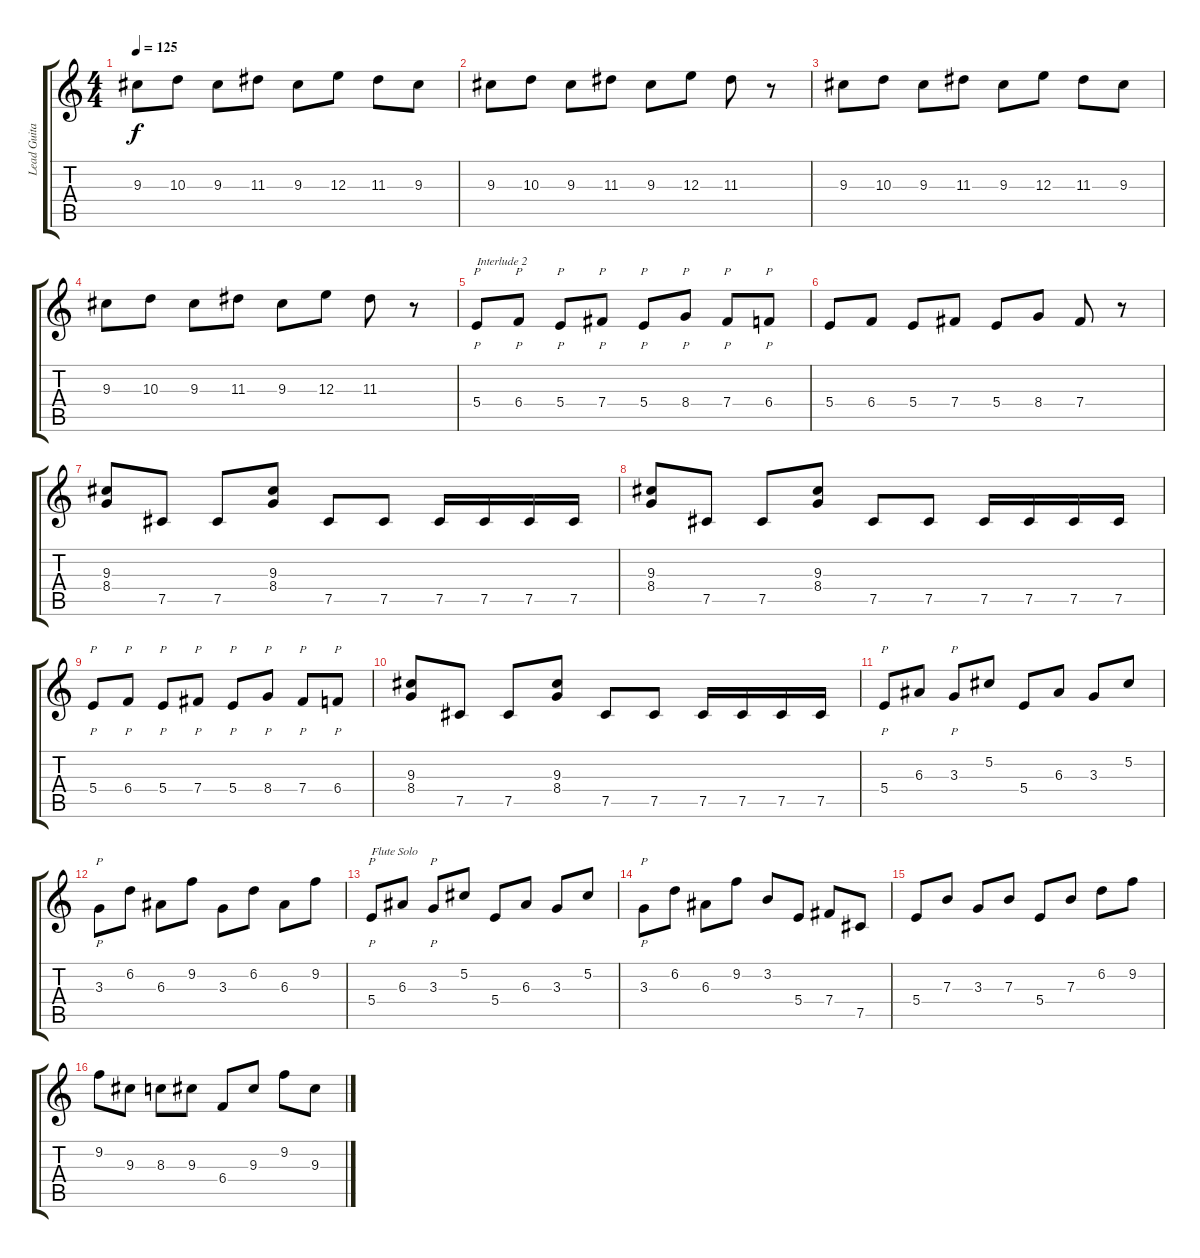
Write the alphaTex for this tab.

\track ("Lead Guitar" "Lead Guita") {instrument distortionguitar}
\staff {score tabs}
\tuning (Db4 Ab3 E3 B2 Gb2 Db2) {hide}
\ts (4 4)
\tempo 125
\clef g2
\ks c
9.3.8{dy f} 10.3.8 9.3.8 11.3.8 9.3.8 12.3.8 11.3.8 9.3.8 |
9.3.8 10.3.8 9.3.8 11.3.8 9.3.8 12.3.8 11.3.8 r.8 |
9.3.8 10.3.8 9.3.8 11.3.8 9.3.8 12.3.8 11.3.8 9.3.8 |
9.3.8 10.3.8 9.3.8 11.3.8 9.3.8 12.3.8 11.3.8 r.8 |
5.4.8{p txt "Interlude 2"} 6.4.8{p} 5.4.8{p} 7.4.8{p} 5.4.8{p} 8.4.8{p} 7.4.8{p} 6.4.8{p} |
5.4.8 6.4.8 5.4.8 7.4.8 5.4.8 8.4.8 7.4.8 r.8 |
(9.3 8.4).8 7.5.8 7.5.8 (9.3 8.4).8 7.5.8 7.5.8 7.5.16 7.5.16 7.5.16 7.5.16 |
(9.3 8.4).8 7.5.8 7.5.8 (9.3 8.4).8 7.5.8 7.5.8 7.5.16 7.5.16 7.5.16 7.5.16 |
5.4.8{p} 6.4.8{p} 5.4.8{p} 7.4.8{p} 5.4.8{p} 8.4.8{p} 7.4.8{p} 6.4.8{p} |
(9.3 8.4).8 7.5.8 7.5.8 (9.3 8.4).8 7.5.8 7.5.8 7.5.16 7.5.16 7.5.16 7.5.16 |
5.4.8{p} 6.3.8 3.3.8{p} 5.2.8 5.4.8 6.3.8 3.3.8 5.2.8 |
3.3.8{p} 6.2.8 6.3.8 9.2.8 3.3.8 6.2.8 6.3.8 9.2.8 |
5.4.8{p txt "Flute Solo"} 6.3.8 3.3.8{p} 5.2.8 5.4.8 6.3.8 3.3.8 5.2.8 |
3.3.8{p} 6.2.8 6.3.8 9.2.8 3.2.8 5.4.8 7.4.8 7.5.8 |
5.4.8 7.3.8 3.3.8 7.3.8 5.4.8 7.3.8 6.2.8 9.2.8 |
9.2.8 9.3.8 8.3.8 9.3.8 6.4.8 9.3.8 9.2.8 9.3.8
